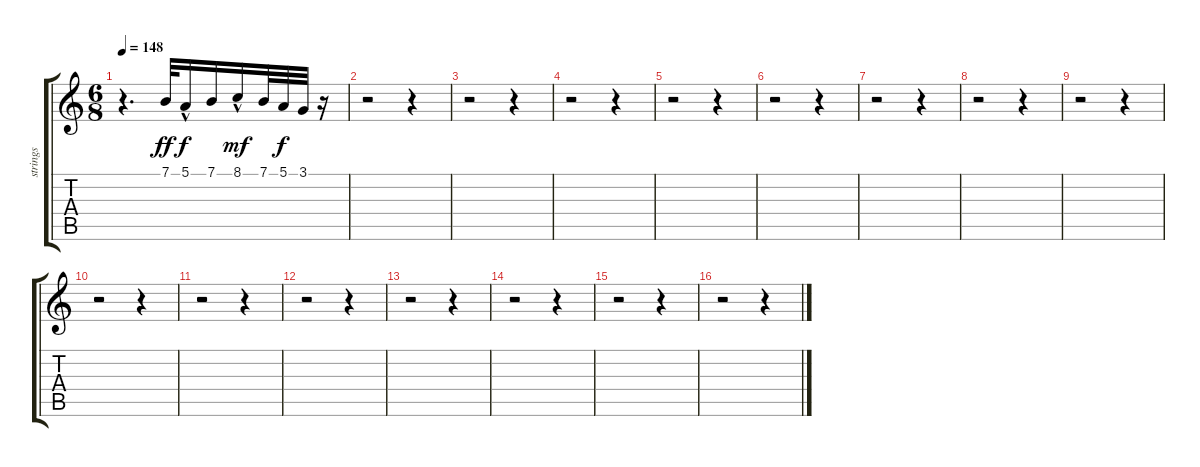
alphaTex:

\track ("strings" "strings") {instrument stringensemble1}
\staff {score tabs}
\tuning (E4 B3 G3 D3 A2 E2) {hide}
\ts (6 8)
\tempo 148
\clef g2
\ks c
r.4{d dy f} 7.1.32{dy ff} 5.1{hac}.16{dy f} 7.1.16 8.1{hac}.16{dy mf} 7.1.32 5.1.32{dy f} 3.1.32 r.16 |
r.2 r.4 |
r.2 r.4 |
r.2 r.4 |
r.2 r.4 |
r.2 r.4 |
r.2 r.4 |
r.2 r.4 |
r.2 r.4 |
r.2 r.4 |
r.2 r.4 |
r.2 r.4 |
r.2 r.4 |
r.2 r.4 |
r.2 r.4 |
r.2 r.4
